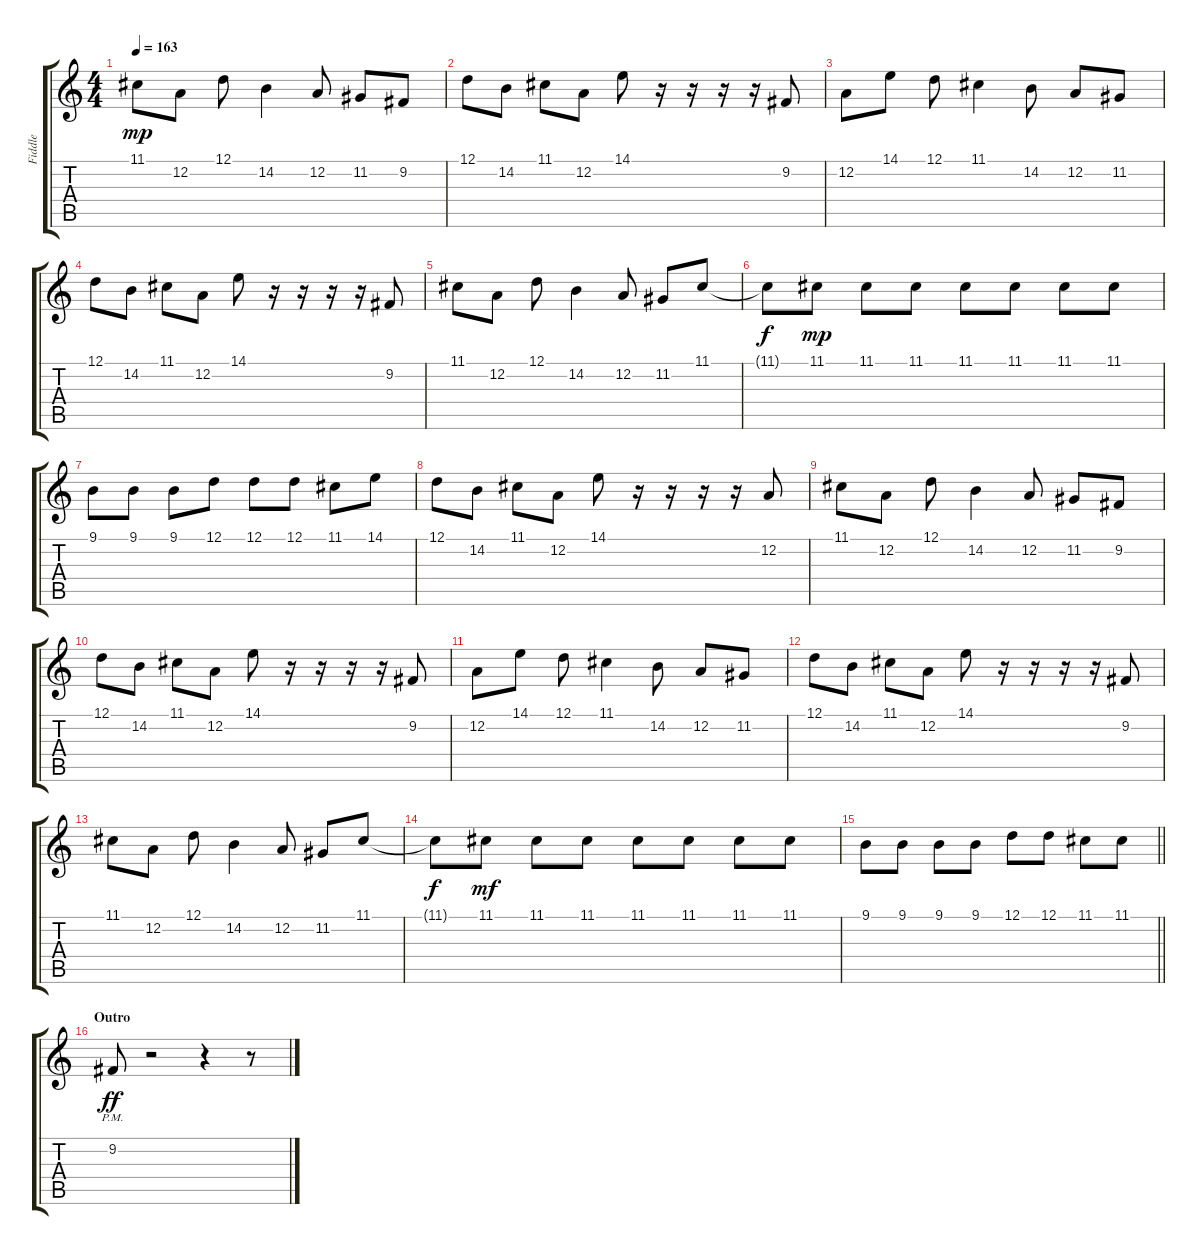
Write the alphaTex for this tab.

\track ("Fiddle" "Fiddle") {instrument violin}
\staff {score tabs}
\tuning (D4 A3 F3 C3 G2 D2) {hide}
\ts (4 4)
\tempo 163
\clef g2
\ks c
11.1.8{dy mp} 12.2.8 12.1.8 14.2.4 12.2.8 11.2.8 9.2.8 |
12.1.8 14.2.8 11.1.8 12.2.8 14.1.8 r.16 r.16 r.16 r.16 9.2.8 |
12.2.8 14.1.8 12.1.8 11.1.4 14.2.8 12.2.8 11.2.8 |
12.1.8 14.2.8 11.1.8 12.2.8 14.1.8 r.16 r.16 r.16 r.16 9.2.8 |
11.1.8 12.2.8 12.1.8 14.2.4 12.2.8 11.2.8 11.1.8 |
11.1{t}.8{dy f} 11.1.8{dy mp} 11.1.8 11.1.8 11.1.8 11.1.8 11.1.8 11.1.8 |
9.1.8 9.1.8 9.1.8 12.1.8 12.1.8 12.1.8 11.1.8 14.1.8 |
12.1.8 14.2.8 11.1.8 12.2.8 14.1.8 r.16 r.16 r.16 r.16 12.2.8 |
11.1.8 12.2.8 12.1.8 14.2.4 12.2.8 11.2.8 9.2.8 |
12.1.8 14.2.8 11.1.8 12.2.8 14.1.8 r.16 r.16 r.16 r.16 9.2.8 |
12.2.8 14.1.8 12.1.8 11.1.4 14.2.8 12.2.8 11.2.8 |
12.1.8 14.2.8 11.1.8 12.2.8 14.1.8 r.16 r.16 r.16 r.16 9.2.8 |
11.1.8 12.2.8 12.1.8 14.2.4 12.2.8 11.2.8 11.1.8 |
11.1{t}.8{dy f} 11.1.8{dy mf} 11.1.8 11.1.8 11.1.8 11.1.8 11.1.8 11.1.8 |
\barLineRight lightlight
9.1.8 9.1.8 9.1.8 9.1.8 12.1.8 12.1.8 11.1.8 11.1.8 |
\section ("" "Outro")
9.2{pm}.8{dy ff} r.2 r.4 r.8
